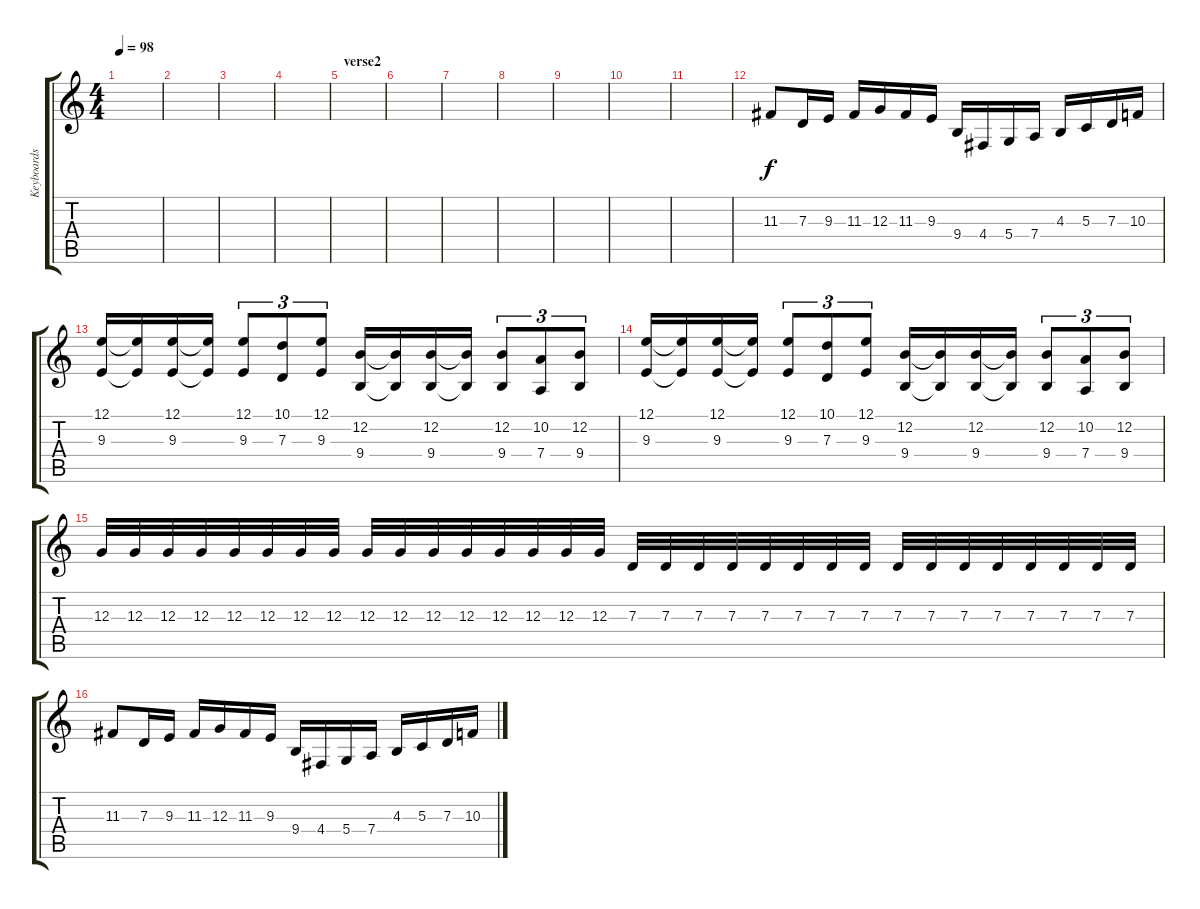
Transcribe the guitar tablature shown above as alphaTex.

\track ("Keyboards" "Keyboards") {instrument synthstrings2}
\staff {score tabs}
\tuning (E4 B3 G3 D3 A2 E2) {hide}
\ts (4 4)
\tempo 98
\clef g2
\ks c
|
|
|
|
\section ("" "verse2")
|
|
|
|
|
|
|
11.3.8{volume 16 instrument harpsichord} 7.3.16 9.3.16 11.3.16 12.3.16 11.3.16 9.3.16 9.4.16 4.4.16 5.4.16 7.4.16 4.3.16 5.3.16 7.3.16 10.3.16 |
(12.1 9.3).16 (12.1{t} 9.3{t}).16 (12.1 9.3).16 (12.1{t} 9.3{t}).16 (12.1 9.3).8{tu (3 2)} (10.1 7.3).8{tu (3 2)} (12.1 9.3).8{tu (3 2)} (12.2 9.4).16 (12.2{t} 9.4{t}).16 (12.2 9.4).16 (12.2{t} 9.4{t}).16 (12.2 9.4).8{tu (3 2)} (10.2 7.4).8{tu (3 2)} (12.2 9.4).8{tu (3 2)} |
(12.1 9.3).16 (12.1{t} 9.3{t}).16 (12.1 9.3).16 (12.1{t} 9.3{t}).16 (12.1 9.3).8{tu (3 2)} (10.1 7.3).8{tu (3 2)} (12.1 9.3).8{tu (3 2)} (12.2 9.4).16 (12.2{t} 9.4{t}).16 (12.2 9.4).16 (12.2{t} 9.4{t}).16 (12.2 9.4).8{tu (3 2)} (10.2 7.4).8{tu (3 2)} (12.2 9.4).8{tu (3 2)} |
12.3.32 12.3.32 12.3.32 12.3.32 12.3.32 12.3.32 12.3.32 12.3.32 12.3.32 12.3.32 12.3.32 12.3.32 12.3.32 12.3.32 12.3.32 12.3.32 7.3.32 7.3.32 7.3.32 7.3.32 7.3.32 7.3.32 7.3.32 7.3.32 7.3.32 7.3.32 7.3.32 7.3.32 7.3.32 7.3.32 7.3.32 7.3.32 |
11.3.8 7.3.16 9.3.16 11.3.16 12.3.16 11.3.16 9.3.16 9.4.16 4.4.16 5.4.16 7.4.16 4.3.16 5.3.16 7.3.16 10.3.16
